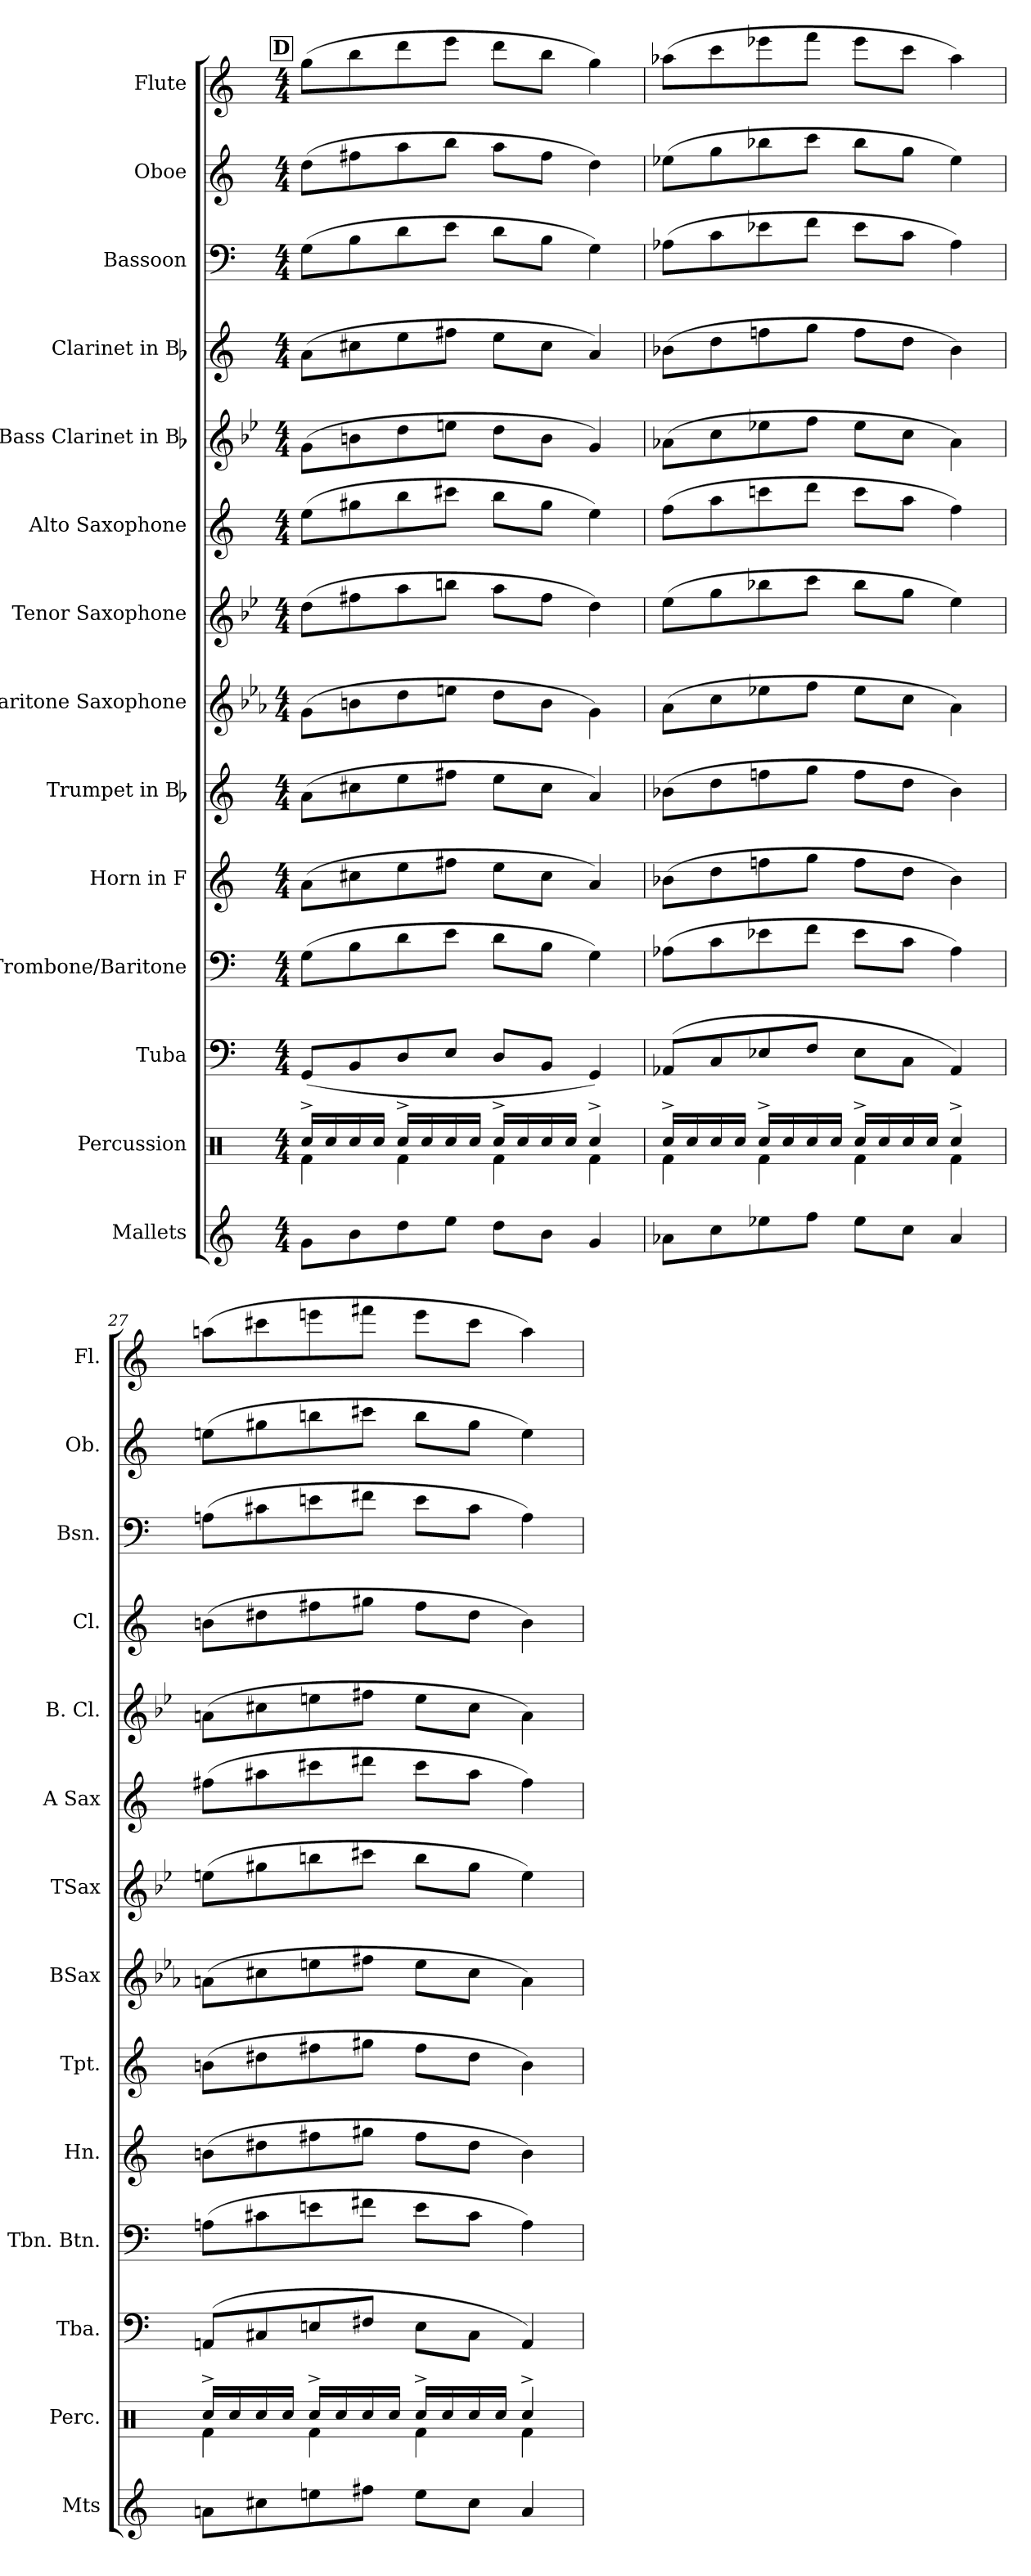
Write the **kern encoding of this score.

**kern	**kern	**kern	**kern	**kern	**kern	**kern	**kern	**kern	**kern	**kern	**kern	**kern	**kern
*part14	*part13	*part12	*part11	*part10	*part9	*part8	*part7	*part6	*part5	*part4	*part3	*part2	*part1
*staff14	*staff13	*staff12	*staff11	*staff10	*staff9	*staff8	*staff7	*staff6	*staff5	*staff4	*staff3	*staff2	*staff1
*I"Mallets	*I"Percussion	*I"Tuba	*I"Trombone/Baritone	*I"Horn in F	*I"Trumpet in Bb	*I"Baritone Saxophone	*I"Tenor Saxophone	*I"Alto Saxophone	*I"Bass Clarinet in Bb	*I"Clarinet in Bb	*I"Bassoon	*I"Oboe	*I"Flute
*I'Mts	*I'Perc.	*I'Tba.	*I'Tbn. Btn.	*I'Hn.	*I'Tpt.	*I'BSax	*I'TSax	*I'A Sax	*I'B. Cl.	*I'Cl.	*I'Bsn.	*I'Ob.	*I'Fl.
!!LO:PB:g=z
*clefG2	*clefX	*clefF4	*clefF4	*clefG2	*clefG2	*clefG2	*clefG2	*clefG2	*clefG2	*clefG2	*clefF4	*clefG2	*clefG2
*	*	*	*	*ITrd4c7	*ITrd1c2	*ITrd12c21	*ITrd8c14	*ITrd5c9	*ITrd8c14	*ITrd1c2	*	*	*
*k[]	*k[]	*k[]	*k[]	*k[b-]	*k[b-e-]	*k[b-e-a-]	*k[b-e-]	*k[b-e-a-]	*k[b-e-]	*k[b-e-]	*k[]	*k[]	*k[]
*M4/4	*M4/4	*M4/4	*M4/4	*M4/4	*M4/4	*M4/4	*M4/4	*M4/4	*M4/4	*M4/4	*M4/4	*M4/4	*M4/4
!!LO:REH:place=s1:color=#000000:enc=box:fs=9.5337:t=D
=25	=25	=25	=25	=25	=25	=25	=25	=25	=25	=25	=25	=25	=25
*	*^	*	*	*	*	*	*	*	*	*	*	*	*
8gi\L	16Rcc^i/LL	4Rfi\	(8GGi/L	(8Gi\L	(8di\L	(8gi\L	(8Gi\L	(8di\L	(8gi\L	(8Gi\L	(8gi\L	(8Gi\L	(8ddi\L	(8ggi\L
.	16Rcci/	.	.	.	.	.	.	.	.	.	.	.	.	.
8bi\	16Rcci/	.	8BBi/	8Bi\	8f#Xi\	8bni\	8Bni\	8f#Xi\	8bni\	8Bni\	8bni\	8Bi\	8ff#Xi\	8bbi\
.	16Rcci/JJ	.	.	.	.	.	.	.	.	.	.	.	.	.
8ddi\	16Rcc^i/LL	4Rfi\	8Di/	8di\	8ai\	8ddi\	8di\	8ai\	8ddi\	8di\	8ddi\	8di\	8aai\	8dddi\
.	16Rcci/	.	.	.	.	.	.	.	.	.	.	.	.	.
8eei\J	16Rcci/	.	8Ei/J	8ei\J	8bni\J	8eeni\J	8eni\J	8bni\J	8eeni\J	8eni\J	8eeni\J	8ei\J	8bbi\J	8eeei\J
.	16Rcci/JJ	.	.	.	.	.	.	.	.	.	.	.	.	.
8ddi\L	16Rcc^i/LL	4Rfi\	8Di/L	8di\L	8ai\L	8ddi\L	8di\L	8ai\L	8ddi\L	8di\L	8ddi\L	8di\L	8aai\L	8dddi\L
.	16Rcci/	.	.	.	.	.	.	.	.	.	.	.	.	.
8bi\J	16Rcci/	.	8BBi/J	8Bi\J	8f#i\J	8bi\J	8Bi\J	8f#i\J	8bi\J	8Bi\J	8bi\J	8Bi\J	8ff#i\J	8bbi\J
.	16Rcci/JJ	.	.	.	.	.	.	.	.	.	.	.	.	.
4gi/	4Rcc^i/	4Rfi\	4GGi/)	4Gi\)	4di/)	4gi/)	4Gi\)	4di\)	4gi\)	4Gi/)	4gi/)	4Gi\)	4ddi\)	4ggi\)
=26	=26	=26	=26	=26	=26	=26	=26	=26	=26	=26	=26	=26	=26	=26
8a-Xi\L	16Rcc^i/LL	4Rfi\	(8AA-Xi/L	(8A-Xi\L	(8e-Xi\L	(8a-Xi\L	(8A-i\L	(8e-i\L	(8a-i\L	(8A-Xi\L	(8a-Xi\L	(8A-Xi\L	(8ee-Xi\L	(8aa-Xi\L
.	16Rcci/	.	.	.	.	.	.	.	.	.	.	.	.	.
8cci\	16Rcci/	.	8Ci/	8ci\	8gi\	8cci\	8ci\	8gi\	8cci\	8ci\	8cci\	8ci\	8ggi\	8ccci\
.	16Rcci/JJ	.	.	.	.	.	.	.	.	.	.	.	.	.
8ee-Xi\	16Rcc^i/LL	4Rfi\	8E-Xi/	8e-Xi\	8b-Xi\	8ee-Xi\	8e-Xi\	8b-Xi\	8ee-Xi\	8e-Xi\	8ee-Xi\	8e-Xi\	8bb-Xi\	8eee-Xi\
.	16Rcci/	.	.	.	.	.	.	.	.	.	.	.	.	.
8ffi\J	16Rcci/	.	8Fi/J	8fi\J	8cci\J	8ffi\J	8fi\J	8cci\J	8ffi\J	8fi\J	8ffi\J	8fi\J	8ccci\J	8fffi\J
.	16Rcci/JJ	.	.	.	.	.	.	.	.	.	.	.	.	.
8ee-i\L	16Rcc^i/LL	4Rfi\	8E-i\L	8e-i\L	8b-i\L	8ee-i\L	8e-i\L	8b-i\L	8ee-i\L	8e-i\L	8ee-i\L	8e-i\L	8bb-i\L	8eee-i\L
.	16Rcci/	.	.	.	.	.	.	.	.	.	.	.	.	.
8cci\J	16Rcci/	.	8Ci\J	8ci\J	8gi\J	8cci\J	8ci\J	8gi\J	8cci\J	8ci\J	8cci\J	8ci\J	8ggi\J	8ccci\J
.	16Rcci/JJ	.	.	.	.	.	.	.	.	.	.	.	.	.
4a-i/	4Rcc^i/	4Rfi\	4AA-i/)	4A-i\)	4e-i\)	4a-i\)	4A-i\)	4e-i\)	4a-i\)	4A-i\)	4a-i\)	4A-i\)	4ee-i\)	4aa-i\)
=27	=27	=27	=27	=27	=27	=27	=27	=27	=27	=27	=27	=27	=27	=27
8ani\L	16Rcc^i/LL	4Rfi\	(8AAni/L	(8Ani\L	(8eni\L	(8ani\L	(8Ani\L	(8eni\L	(8ani\L	(8Ani\L	(8ani\L	(8Ani\L	(8eeni\L	(8aani\L
.	16Rcci/	.	.	.	.	.	.	.	.	.	.	.	.	.
8cc#Xi\	16Rcci/	.	8C#Xi/	8c#Xi\	8g#Xi\	8cc#Xi\	8c#Xi\	8g#Xi\	8cc#Xi\	8c#Xi\	8cc#Xi\	8c#Xi\	8gg#Xi\	8ccc#Xi\
.	16Rcci/JJ	.	.	.	.	.	.	.	.	.	.	.	.	.
8eeni\	16Rcc^i/LL	4Rfi\	8Eni/	8eni\	8bni\	8eeni\	8eni\	8bni\	8eeni\	8eni\	8eeni\	8eni\	8bbni\	8eeeni\
.	16Rcci/	.	.	.	.	.	.	.	.	.	.	.	.	.
8ff#Xi\J	16Rcci/	.	8F#Xi/J	8f#Xi\J	8cc#Xi\J	8ff#Xi\J	8f#Xi\J	8cc#Xi\J	8ff#Xi\J	8f#Xi\J	8ff#Xi\J	8f#Xi\J	8ccc#Xi\J	8fff#Xi\J
.	16Rcci/JJ	.	.	.	.	.	.	.	.	.	.	.	.	.
8eei\L	16Rcc^i/LL	4Rfi\	8Ei\L	8ei\L	8bi\L	8eei\L	8ei\L	8bi\L	8eei\L	8ei\L	8eei\L	8ei\L	8bbi\L	8eeei\L
.	16Rcci/	.	.	.	.	.	.	.	.	.	.	.	.	.
8cc#i\J	16Rcci/	.	8C#i\J	8c#i\J	8g#i\J	8cc#i\J	8c#i\J	8g#i\J	8cc#i\J	8c#i\J	8cc#i\J	8c#i\J	8gg#i\J	8ccc#i\J
.	16Rcci/JJ	.	.	.	.	.	.	.	.	.	.	.	.	.
4ai/	4Rcc^i/	4Rfi\	4AAi/)	4Ai\)	4ei\)	4ai\)	4Ai\)	4ei\)	4ai\)	4Ai\)	4ai\)	4Ai\)	4eei\)	4aai\)
*	*v	*v	*	*	*	*	*	*	*	*	*	*	*	*
=	=	=	=	=	=	=	=	=	=	=	=	=	=
*-	*-	*-	*-	*-	*-	*-	*-	*-	*-	*-	*-	*-	*-
